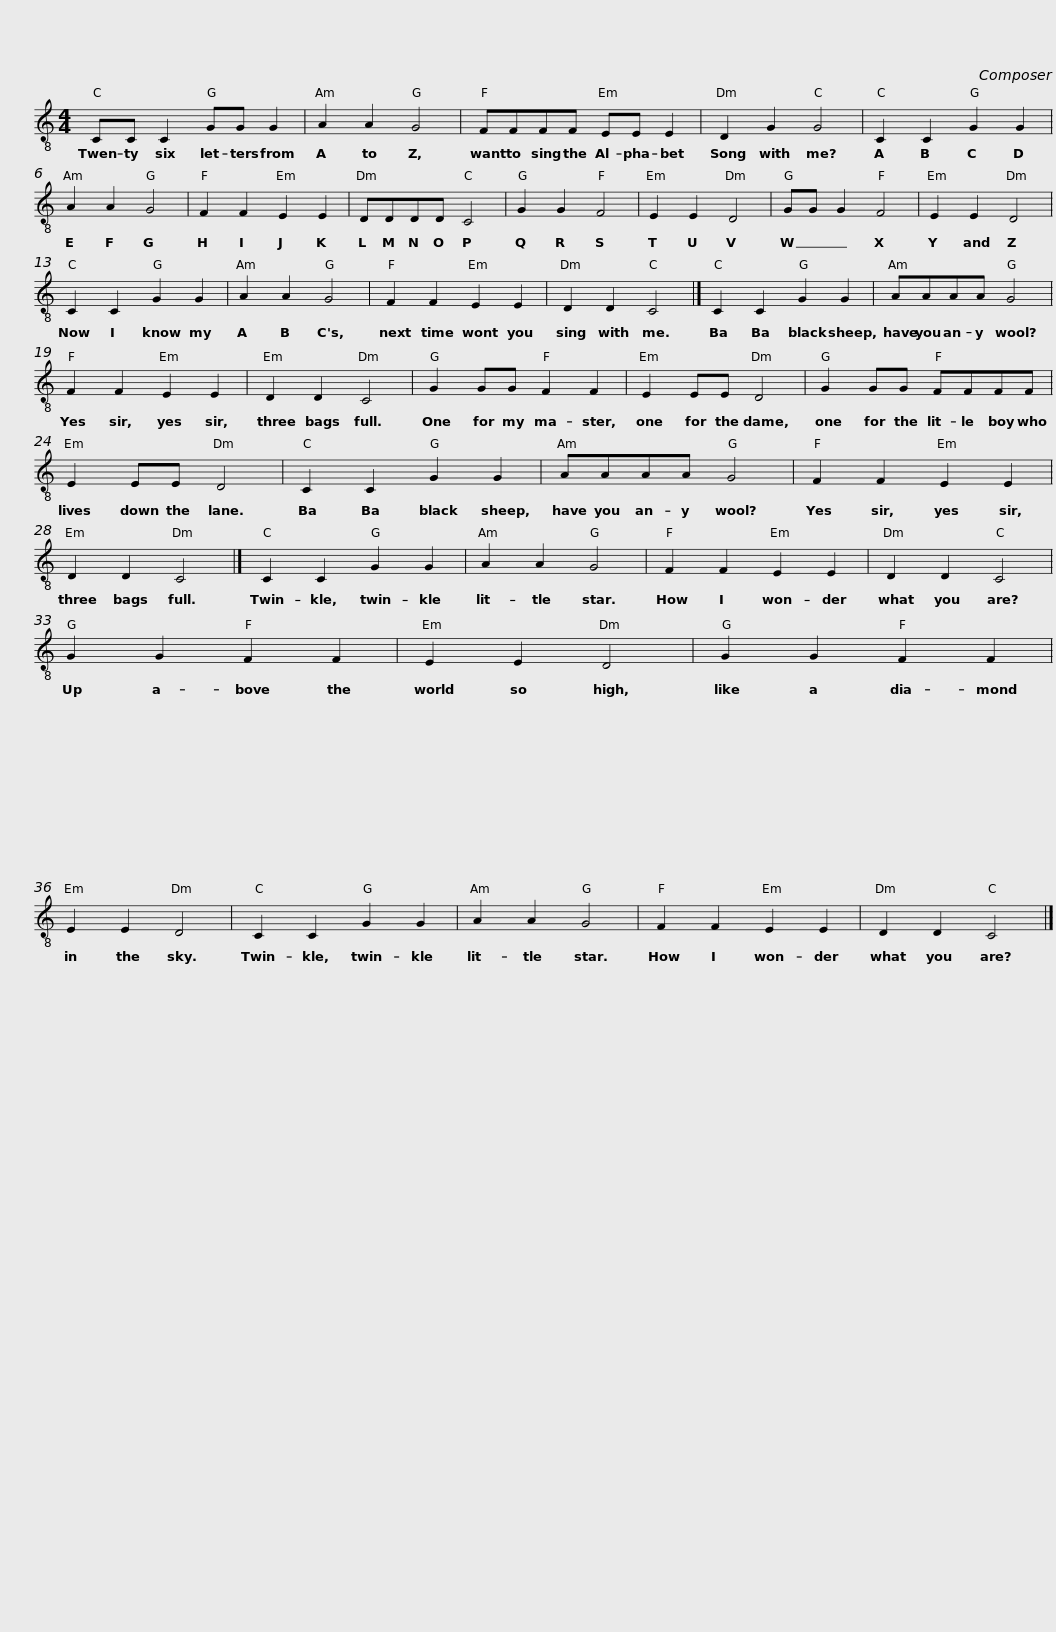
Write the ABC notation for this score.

X:1
L:1/8
M:4/4
I:linebreak $
K:C
V:1 treble-8
V:1
 CC C2 GG G2 | A2 A2 G4 | FFFF EE E2 | D2 G2 G4 |$ C2 C2 G2 G2 | %5
 A2 A2 G4 | F2 F2 E2 E2 | DDDD C4 |$ G2 G2 F4 | E2 E2 D4 | %10
 GG G2 F4 | E2 E2 D4 |$ C2 C2 G2 G2 | A2 A2 G4 | F2 F2 E2 E2 | %15
 D2 D2 C4 |]$ C2 C2 G2 G2 | AAAA G4 | F2 F2 E2 E2 | D2 D2 C4 |$ %20
 G2 GG F2 F2 | E2 EE D4 | G2 GG FFFF | E2 EE D4 |$ C2 C2 G2 G2 | %25
 AAAA G4 | F2 F2 E2 E2 | D2 D2 C4 |]$ C2 C2 G2 G2 | A2 A2 G4 | %30
 F2 F2 E2 E2 | D2 D2 C4 | G2 G2 F2 F2 | E2 E2 D4 |$ G2 G2 F2 F2 | %35
 E2 E2 D4 | C2 C2 G2 G2 | A2 A2 G4 | F2 F2 E2 E2 | D2 D2 C4 |] %40
